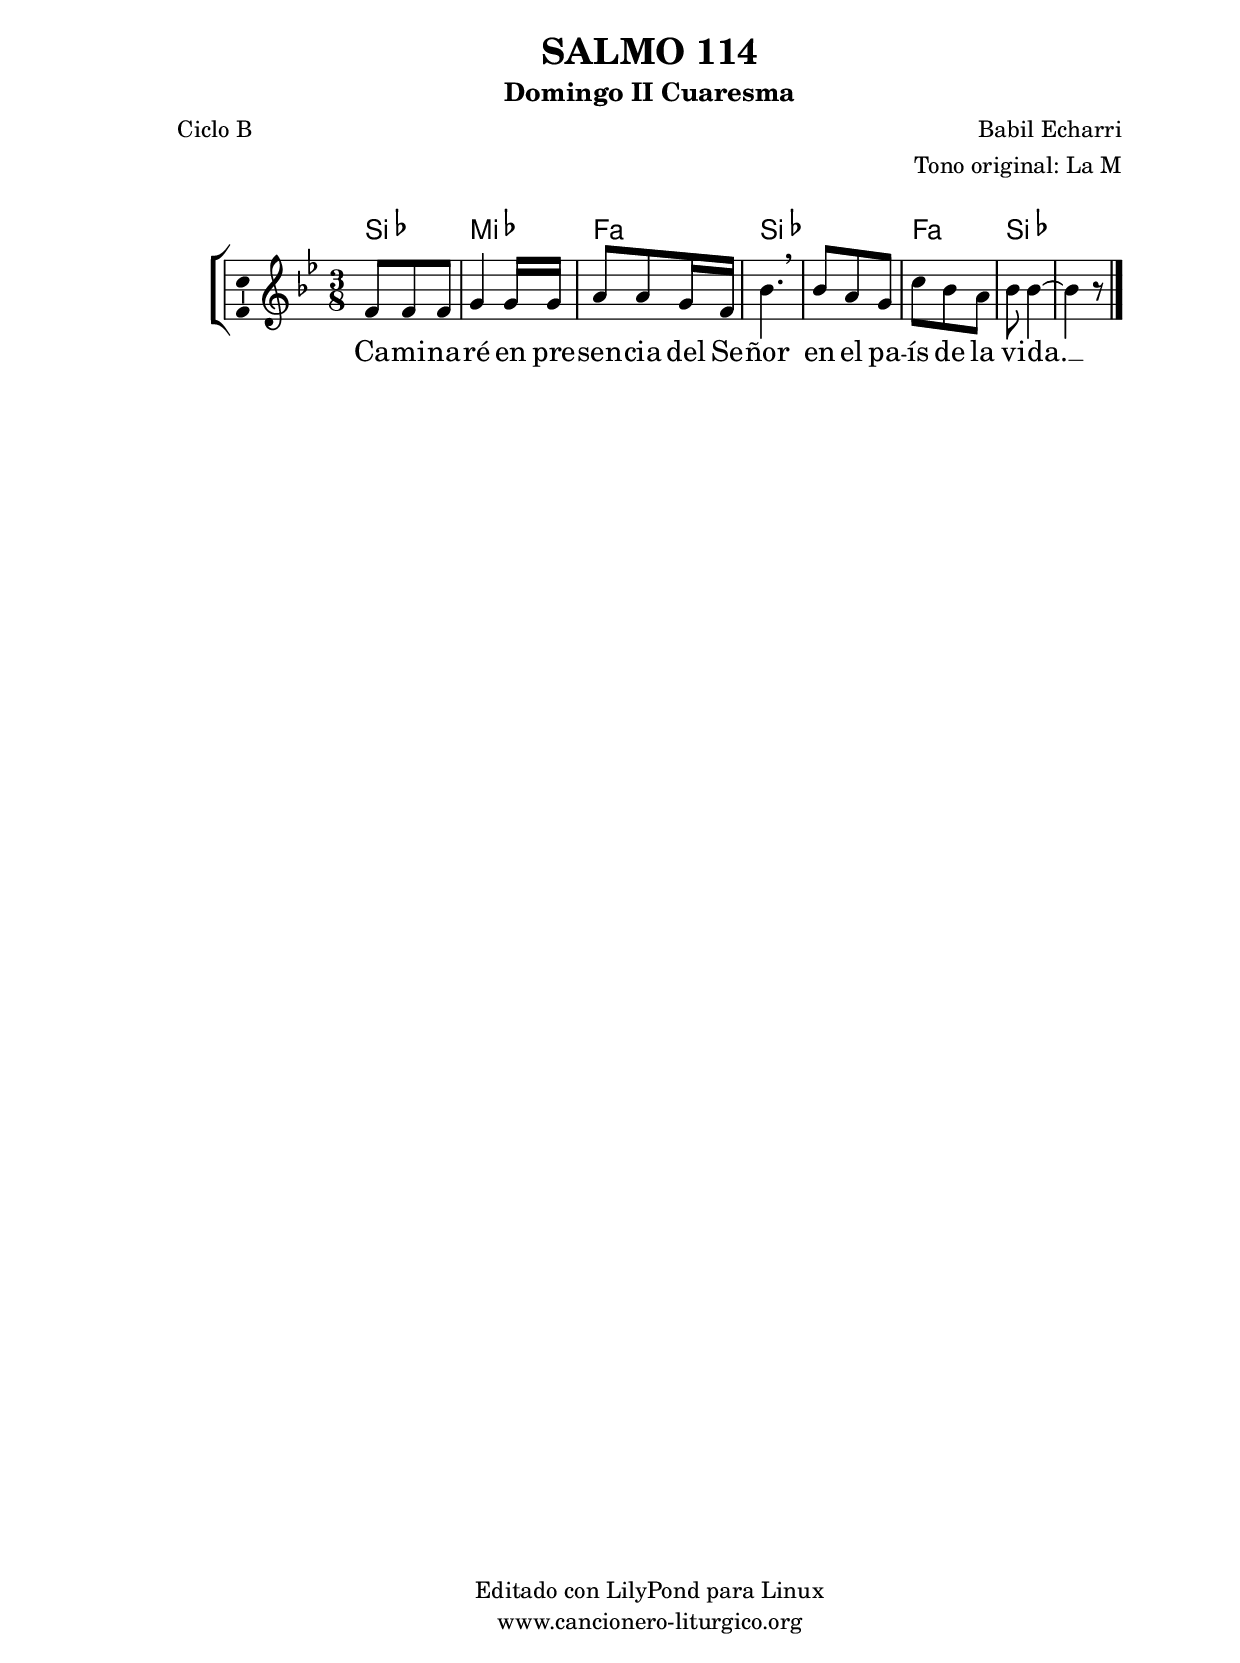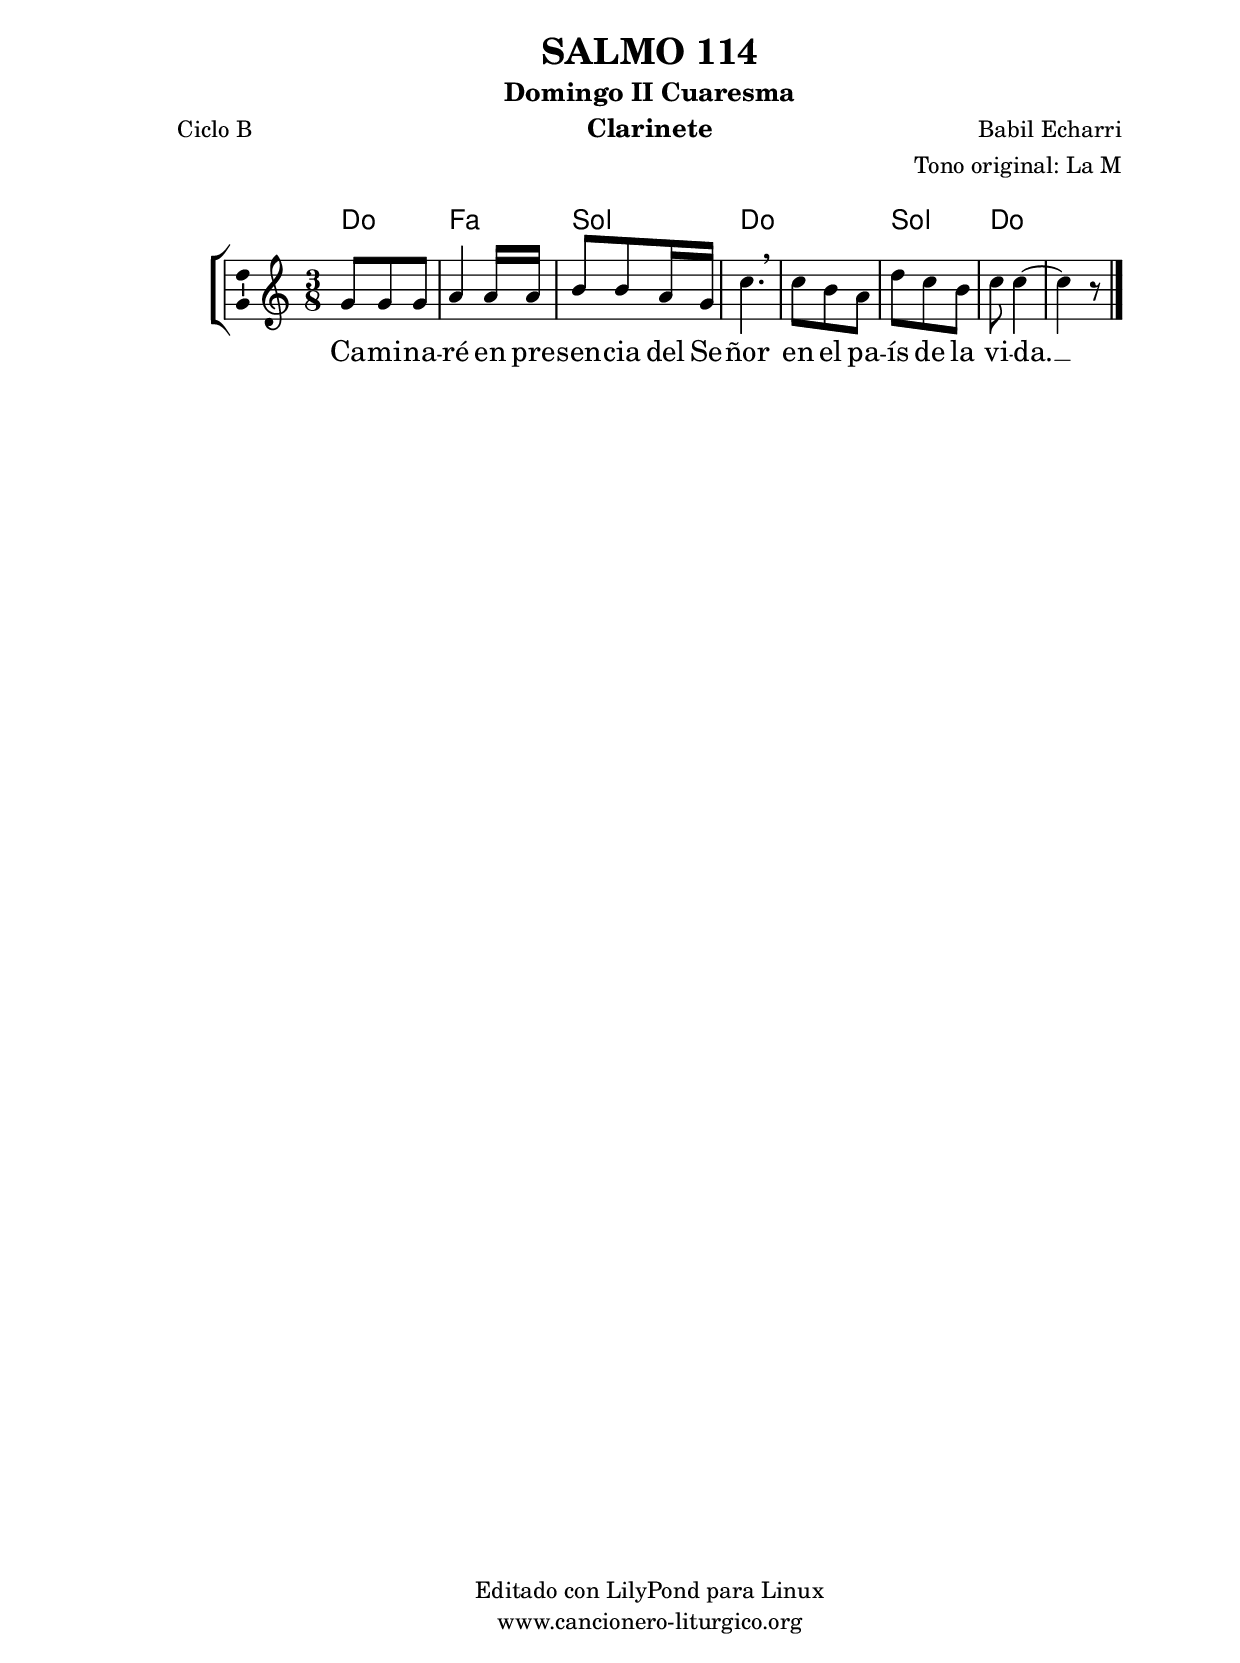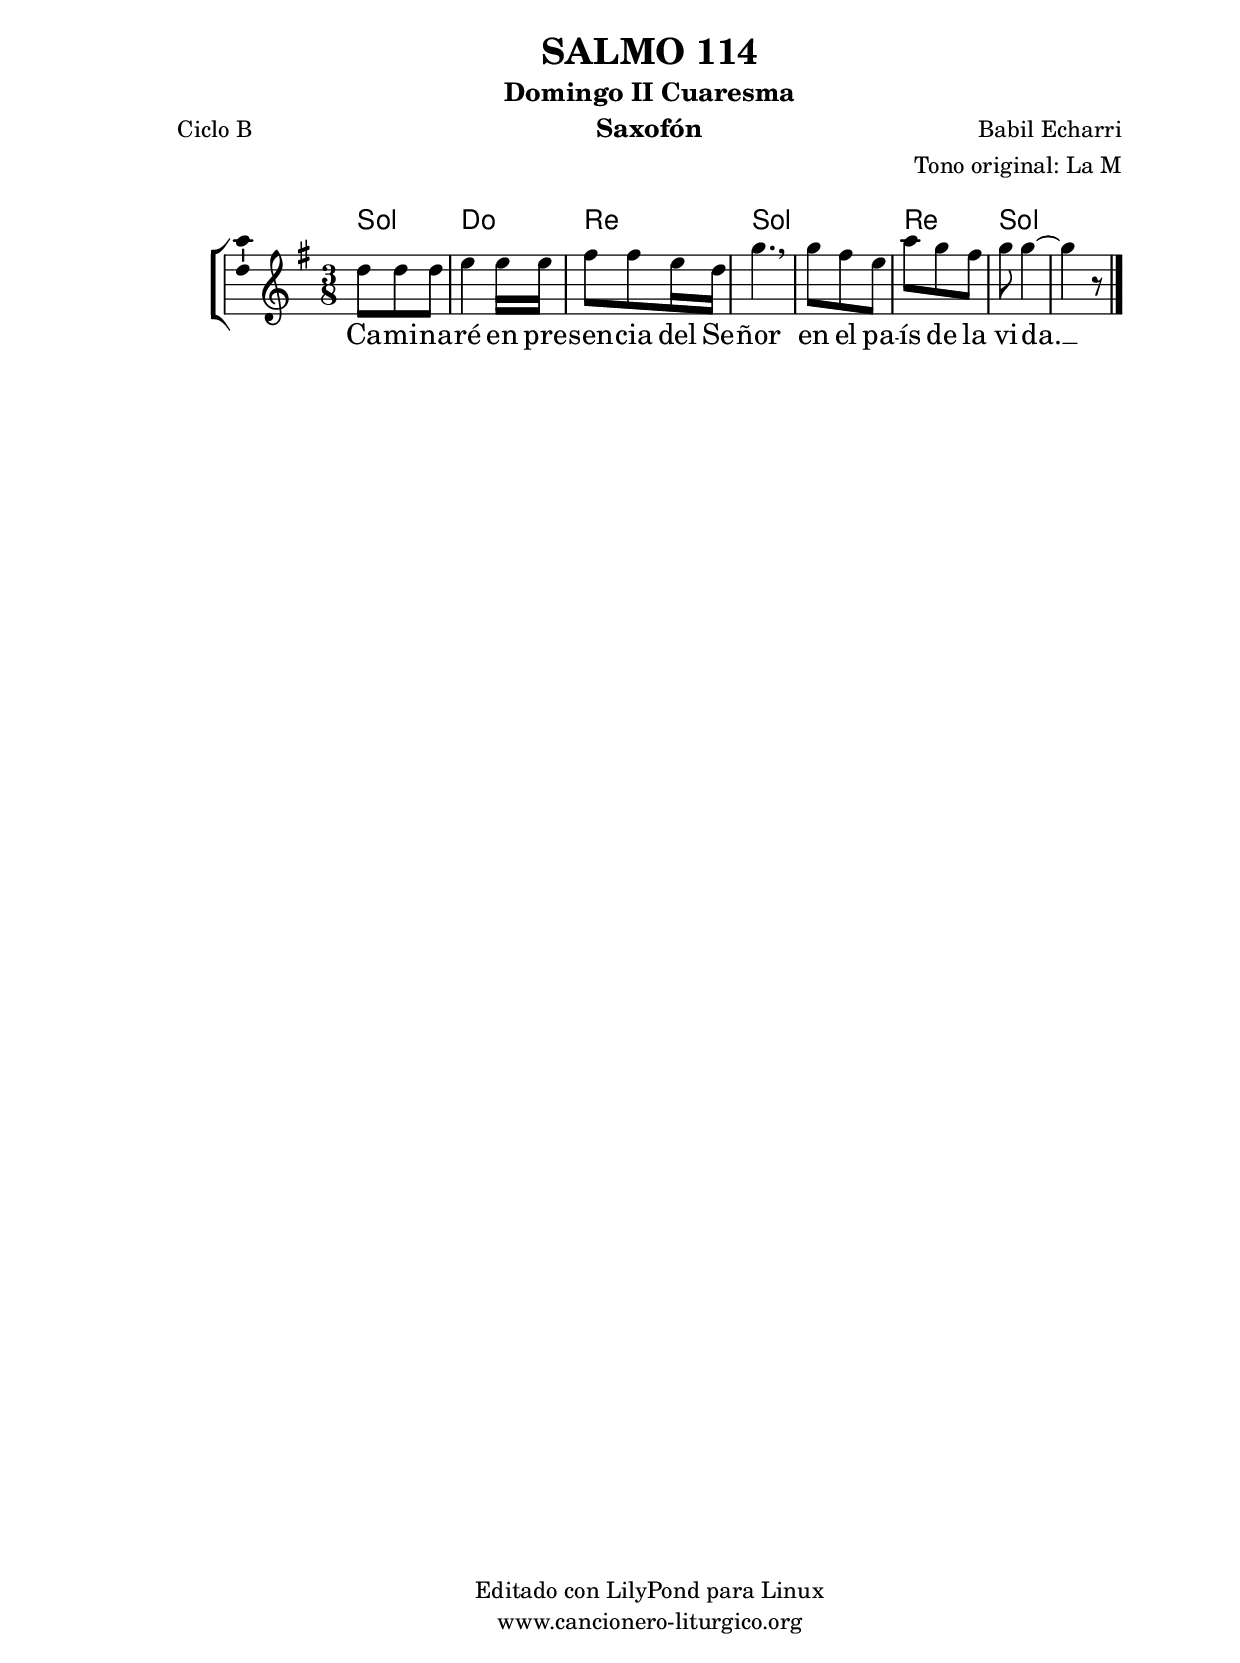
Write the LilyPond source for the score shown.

%
%para convertir .midi en .wav:
%timidity filename.midi -Ow -o finename.wav
%
%
%Para convertir de .wav a .mp3:
%lame -h -m j filename.wav
%
%
%para escuchar el midi:
%timidity nombrefichero.midi
%


%versión de lilypond para la que se ha escrito esta partitura:
\version "2.16.0"

	%Tamaño papel
	#(set-default-paper-size "a4")
	%Tamaño partitura
	#(set-global-staff-size 20)
	%No responde al pulsar sobre una nota
	#(ly:set-option 'point-and-click #f)

%parámetros del encabezamiento:
\header {
	title = "SALMO 114"
	subtitle = "Domingo II Cuaresma"
	composer = "Babil Echarri"
	poet = "Ciclo B"
	meter = ""
	arranger = "Tono original: La M"
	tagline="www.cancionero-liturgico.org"
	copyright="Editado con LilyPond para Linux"
	tiempo = "Cuaresma"
	usos = "Salmo"
	letra = "Caminaré en presencia del Señor en el país de la vida."
	}

%parámetros asociados al papel:
\paper  {
	oddHeaderMarkup = \markup {\fill-line { \on-the-fly #not-first-page \fromproperty #'header:title \on-the-fly #not-first-page \fromproperty #'header:composer }}
	evenHeaderMarkup = \markup {\fill-line { \fromproperty #'header:composer \fromproperty #'header:title }}
	#(set-paper-size "a4")
	print-page-number = ##f
	first-page-number = 1
	print-first-page-number = ##f
%	head-separation = 3.0 \cm
	top-margin = 2.0 \cm
	bottom-margin = 0.5\cm
%%%	bottom-margin = -1.0\cm
	left-margin = 3.0 \cm
	line-width = 16.0 \cm 
	indent = 8\mm
	interscoreline = 2.\mm
	between-system-space = 15\mm
%	para que las partituras no llenen la hoja:
	ragged-bottom = ##t
%	idem para la última hoja:
	ragged-last-bottom = ##f
%	para que las partituras llenen el ancho del papel:
	ragged-last = ##f
	after-title-space = 2.5 \cm
%page-count=1
%system-count=8

	%Flexible Vertical Spacing
%	markup-markup-spacing =
%	#'((basic-distance . 15) (minimum-distance . 15) (padding . 3))
	markup-system-spacing =
	#'((basic-distance . 15) (minimum-distance . 15) (padding . 3))
	system-system-spacing =
	#'((basic-distance . 15) (minimum-distance . 15) (padding . 3))
	score-system-spacing =
	#'((basic-distance . 15) (minimum-distance . 15) (padding . 5))
%	top-system-spacing = % header
%	#'((basic-distance . 8) (minimum-distance . 0) (padding . 3))
%	top-markup-spacing =
%	#'((basic-distance . 20) (minimum-distance . 20) (padding . 3))
	last-bottom-spacing = % footer
	#'((basic-distance . 5) (minimum-distance . 5) (padding . 3))
%	score-markup-spacing =
%	#'((basic-distance . 16) (minimum-distance . 13) (padding . 3))

	}


%parámetros que afectan a toda la partitura:
global =  {
	%clave de sol (G):
	\clef G
	%armadura:
	\transpose a bes
	\key a \major
	\tempo 4=80
	\set Score.tempoHideNote = ##t
	}


acordes = {
	\italianChords
	\chordmode {
	\transpose a bes
{

a4. d e a a e a s

	}
	}
}

melodia = 
	\transpose a bes
{
	\relative c'{
	\time 3/8

e8 e e
fis4 fis16 fis
gis8 gis fis16 e
a4. \breathe
a8 gis fis
b8 a gis
a8 a4~
a4 r8

	\bar "|."
	}
	}


texto = \lyricmode {
Ca -- mi -- na -- ré en pre -- sen -- cia del Se -- ñor en el pa -- ís de la vi -- da. __
	}


acordesStaff = \context ChordNames = acordesStaff <<
	\set chordChanges = ##t
	\acordes
	>>


vozStaff = \context Voice = vozStaff
\with {\consists "Ambitus_engraver"}
<<
%	\set Staff.instrumentName = ""
%	\set Staff.shortInstrumentName = ""
%	\set Staff.midiInstrument = #"clarinet"
%	\set Staff.midiInstrument = #"cello"
%	\set Staff.midiInstrument = #"flute"
	\set Staff.midiInstrument = #"electric guitar (jazz)"
%	\set Staff.midiInstrument = #"english horn"
%	\set Staff.midiInstrument = #"violin"
%	\set Staff.midiInstrument = #"glockenspiel"
	\set Staff.midiMinimumVolume = #0.7
	\set Staff.midiMaximumVolume = #0.9
	\global
	\melodia
	>>


textoStaff = \context Lyrics = textoStaff <<
	\lyricsto vozStaff \texto
	>>

\book {
	\score {
		\context ChoirStaff {
			\override StaffGroup.SystemStartBracket #'collapse-height = #1
			\override Score.SystemStartBar #'collapse-height = #1
			<<
			\acordesStaff
			\vozStaff
			\textoStaff
			>>
			}
		\layout {
	    		\context {
				\Lyrics
				\override LyricText #'font-size = #2
				}
	   		 \context {
				\Score
				%fontSize = #3
				\override StaffSymbol #'staff-space = #(magstep +3)
				%\override Beam #'thickness = #0.55
				%\override SpacingSpanner #'spacing-increment = #1.0
				%\override Slur #'height-limit = #1.5
				}
			}
		}
	\score {
		\unfoldRepeats
		\context ChoirStaff {
			<<
			\acordesStaff
			\vozStaff
			>>
			}
		\midi {
	  		\context {
	  			\Score
				tempoWholesPerMinute = #(ly:make-moment 70 4)
				}
			}
		}
	}

%Partitura para clarinete
#(define output-suffix "C")
\book {
	\header{
		instrument = "Clarinete"
		}
	\score {
		\context ChoirStaff {
			\override StaffGroup.SystemStartBracket #'collapse-height = #1
			\override Score.SystemStartBar #'collapse-height = #1
\transpose c d
			<<
			\acordesStaff
			\vozStaff
			\textoStaff
			>>
			}
		\layout {
	    		\context {
				\Lyrics
				\override LyricText #'font-size = #2
				}
	   		 \context {
				\Score
				%fontSize = #3
				\override StaffSymbol #'staff-space = #(magstep +3)
				%\override Beam #'thickness = #0.55
				%\override SpacingSpanner #'spacing-increment = #1.0
				%\override Slur #'height-limit = #1.5
				}
			}
		}
	}

%Partitura para saxofón
#(define output-suffix "S")
\book {
	\header{
		instrument = "Saxofón"
		}
	\score {
		\context ChoirStaff {
			\override StaffGroup.SystemStartBracket #'collapse-height = #1
			\override Score.SystemStartBar #'collapse-height = #1
\transpose c a
			<<
			\acordesStaff
			\vozStaff
			\textoStaff
			>>
			}
		\layout {
	    		\context {
				\Lyrics
				\override LyricText #'font-size = #2
				}
	   		 \context {
				\Score
				%fontSize = #3
				\override StaffSymbol #'staff-space = #(magstep +3)
				%\override Beam #'thickness = #0.55
				%\override SpacingSpanner #'spacing-increment = #1.0
				%\override Slur #'height-limit = #1.5
				}
			}
		}
	}

